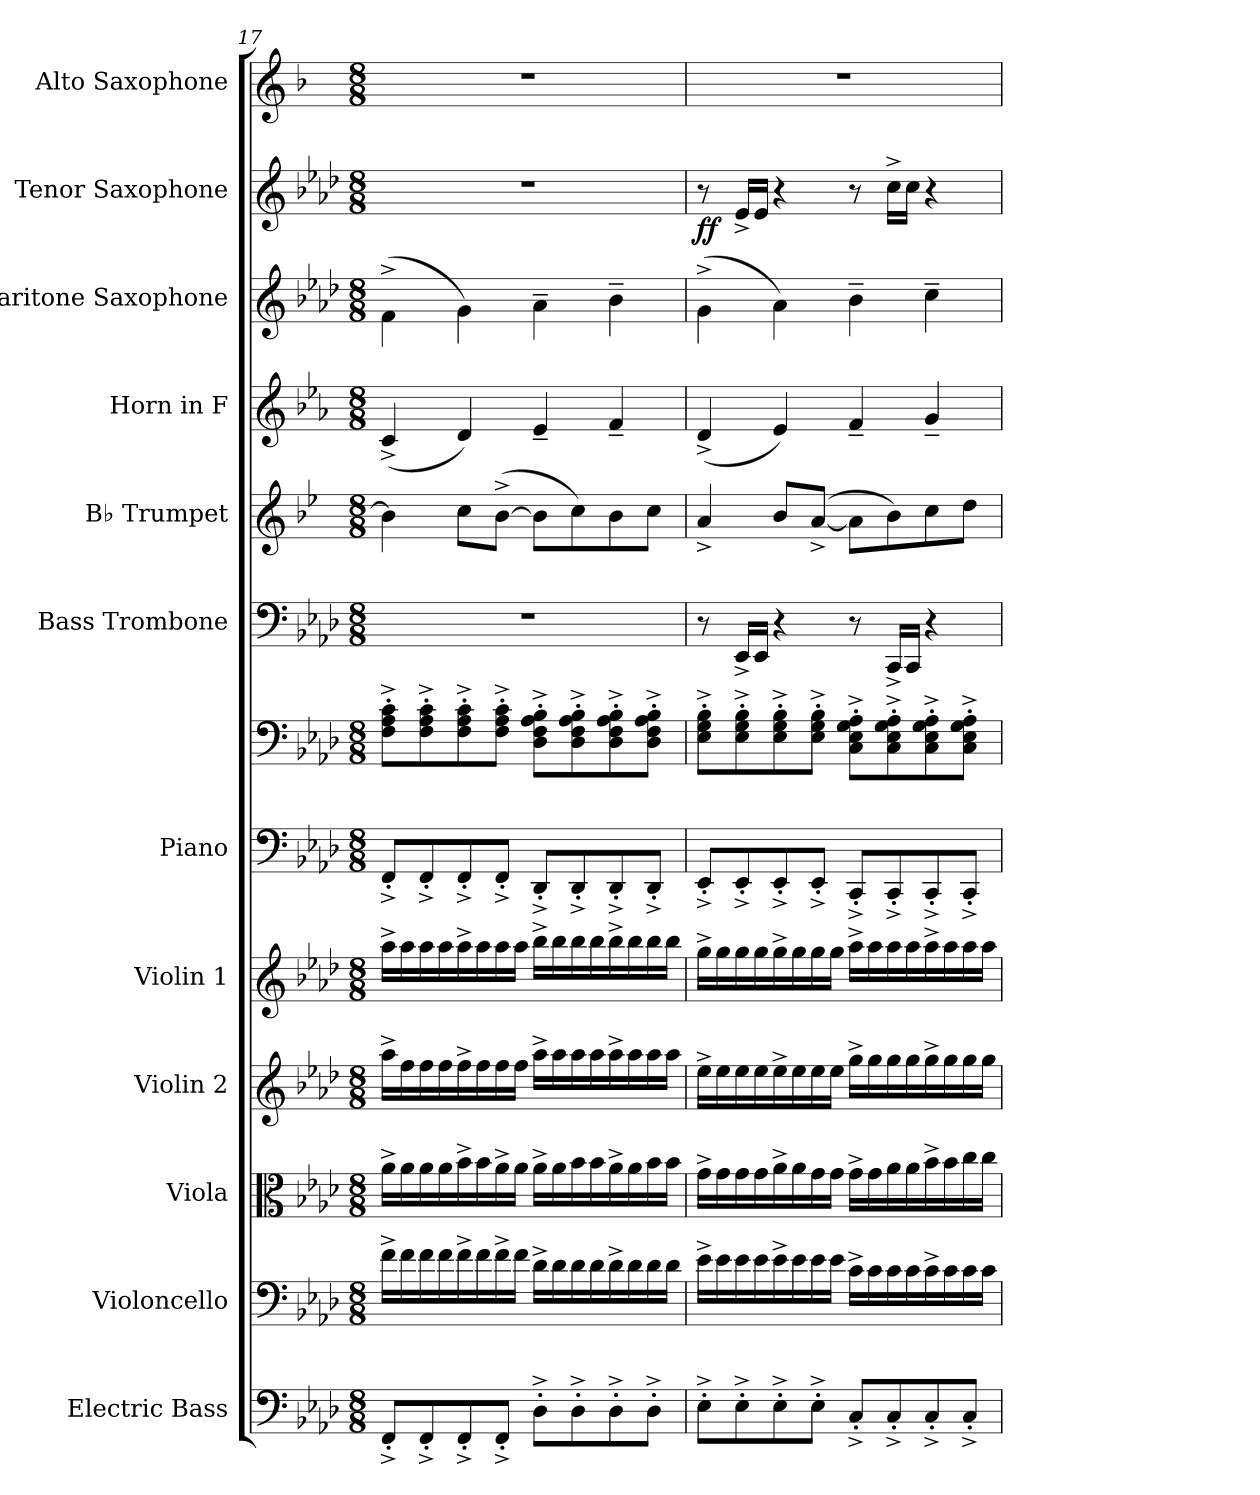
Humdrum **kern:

**kern	**kern	**kern	**kern	**kern	**kern	**kern	**kern	**kern	**kern	**kern	**kern	**dynam	**kern
*part12	*part11	*part10	*part9	*part8	*part7	*part7	*part6	*part5	*part4	*part3	*part2	*part2	*part1
*staff13	*staff12	*staff11	*staff10	*staff9	*staff8	*staff7	*staff6	*staff5	*staff4	*staff3	*staff2	*staff2	*staff1
*I"Electric Bass	*I"Violoncello	*I"Viola	*I"Violin 2	*I"Violin 1	*I"Piano	*	*I"Bass Trombone	*I"B♭ Trumpet	*I"Horn in F	*I"Baritone Saxophone	*I"Tenor Saxophone	*	*I"Alto Saxophone
*I'El. B.	*I'Vc.	*I'Vla.	*I'Vln. 2	*I'Vln. 1	*I'Pno.	*	*I'B. Tbn.	*I'B♭ Tpt.	*	*I'Bar. Sax.	*I'T. Sax.	*	*I'A. Sax.
*clefF4	*clefF4	*clefC3	*clefG2	*clefG2	*clefF4	*clefF4	*clefF4	*clefG2	*clefG2	*clefG2	*clefG2	*	*clefG2
*ITrd7c12	*	*	*	*	*	*	*	*ITrd1c2	*ITrd4c7	*ITrd12c21	*ITrd8c14	*	*ITrd5c9
*k[b-e-a-d-]	*k[b-e-a-d-]	*k[b-e-a-d-]	*k[b-e-a-d-]	*k[b-e-a-d-]	*k[b-e-a-d-]	*k[b-e-a-d-]	*k[b-e-a-d-]	*k[b-e-a-d-]	*k[b-e-a-d-]	*k[b-e-a-d-]	*k[b-e-a-d-]	*	*k[b-e-a-d-]
*M8/8	*M8/8	*M8/8	*M8/8	*M8/8	*M8/8	*M8/8	*M8/8	*M8/8	*M8/8	*M8/8	*M8/8	*	*M8/8
=17	=17	=17	=17	=17	=17	=17	=17	=17	=17	=17	=17	=17	=17
8FFF'^/L	16f^\LL	16a-^\LL	16aa-^\LL	16aa-^\LL	8FF'^/L	8F\'^ 8A-\'^ 8c\'^L	1r	4a-\]	(<4F^/	(>4F^\	1r	.	1r
.	16f\	16a-\	16ff\	16aa-\	.	.	.	.	.	.	.	.	.
8FFF'^/	16f\	16a-\	16ff\	16aa-\	8FF'^/	8F\'^ 8A-\'^ 8c\'^	.	.	.	.	.	.	.
.	16f\	16a-\	16ff\	16aa-\	.	.	.	.	.	.	.	.	.
8FFF'^/	16f^\	16b-^\	16ff^\	16aa-^\	8FF'^/	8F\'^ 8A-\'^ 8c\'^	.	8b-\L	4G/)	4G\)	.	.	.
.	16f\	16b-\	16ff\	16aa-\	.	.	.	.	.	.	.	.	.
8FFF'^/J	16f^\	16a-^\	16ff\	16aa-\	8FF'^/J	8F\'^ 8A-\'^ 8c\'^J	.	(>[8a-^\J	.	.	.	.	.
.	16f\JJ	16a-\JJ	16ff\JJ	16aa-\JJ	.	.	.	.	.	.	.	.	.
8DD-'^\L	16d-^\LL	16a-^\LL	16aa-^\LL	16bb-^\LL	8DD-'^/L	8D-\'^ 8F\'^ 8A-\'^ 8B-\'^L	.	8a-\L]	4A-~/	4A-~\	.	.	.
.	16d-\	16a-\	16aa-\	16bb-\	.	.	.	.	.	.	.	.	.
8DD-'^\	16d-\	16b-\	16aa-\	16bb-\	8DD-'^/	8D-\'^ 8F\'^ 8A-\'^ 8B-\'^	.	8b-\)	.	.	.	.	.
.	16d-\	16b-\	16aa-\	16bb-\	.	.	.	.	.	.	.	.	.
8DD-'^\	16d-^\	16a-^\	16aa-^\	16bb-^\	8DD-'^/	8D-\'^ 8F\'^ 8A-\'^ 8B-\'^	.	8a-\	4B-~/	4B-~\	.	.	.
.	16d-\	16a-\	16aa-\	16bb-\	.	.	.	.	.	.	.	.	.
8DD-'^\J	16d-\	16b-\	16aa-\	16bb-\	8DD-'^/J	8D-\'^ 8F\'^ 8A-\'^ 8B-\'^J	.	8b-\J	.	.	.	.	.
.	16d-\JJ	16b-\JJ	16aa-\JJ	16bb-\JJ	.	.	.	.	.	.	.	.	.
!!LO:PB:g=z
=18	=18	=18	=18	=18	=18	=18	=18	=18	=18	=18	=18	=18	=18
!	!	!	!	!	!	!	!	!	!	!	!	!LO:DY:b	!
8EE-'^\L	16e-^\LL	16g^\LL	16ee-^\LL	16gg^\LL	8EE-'^/L	8E-\'^ 8G\'^ 8B-\'^L	8r	4g^/	(<4G^/	(>4G^\	8r	ff	1r
.	16e-\	16g\	16ee-\	16gg\	.	.	.	.	.	.	.	.	.
8EE-'^\	16e-\	16g\	16ee-\	16gg\	8EE-'^/	8E-\'^ 8G\'^ 8B-\'^	16EE-^/LL	.	.	.	16E-^/LL	.	.
.	16e-\	16g\	16ee-\	16gg\	.	.	16EE-/JJ	.	.	.	16E-/JJ	.	.
8EE-'^\	16e-^\	16a-^\	16ee-^\	16gg^\	8EE-'^/	8E-\'^ 8G\'^ 8B-\'^	4r	8a-/L	4A-/)	4A-\)	4r	.	.
.	16e-\	16a-\	16ee-\	16gg\	.	.	.	.	.	.	.	.	.
8EE-'^\J	16e-\	16g\	16ee-\	16gg\	8EE-'^/J	8E-\'^ 8G\'^ 8B-\'^J	.	(>[8g^/J	.	.	.	.	.
.	16e-\JJ	16g\JJ	16ee-\JJ	16gg\JJ	.	.	.	.	.	.	.	.	.
8CC'^/L	16c^\LL	16g^\LL	16gg^\LL	16aa-^\LL	8CC'^/L	8C\'^ 8E-\'^ 8G\'^ 8A-\'^L	8r	8g\L]	4B-~/	4B-~\	8r	.	.
.	16c\	16g\	16gg\	16aa-\	.	.	.	.	.	.	.	.	.
8CC'^/	16c\	16a-\	16gg\	16aa-\	8CC'^/	8C\'^ 8E-\'^ 8G\'^ 8A-\'^	16CC^/LL	8a-\)	.	.	16c^\LL	.	.
.	16c\	16a-\	16gg\	16aa-\	.	.	16CC/JJ	.	.	.	16c\JJ	.	.
8CC'^/	16c^\	16b-^\	16gg^\	16aa-^\	8CC'^/	8C\'^ 8E-\'^ 8G\'^ 8A-\'^	4r	8b-\	4c~/	4c~\	4r	.	.
.	16c\	16b-\	16gg\	16aa-\	.	.	.	.	.	.	.	.	.
8CC'^/J	16c\	16cc\	16gg\	16aa-\	8CC'^/J	8C\'^ 8E-\'^ 8G\'^ 8A-\'^J	.	8cc\J	.	.	.	.	.
.	16c\JJ	16cc\JJ	16gg\JJ	16aa-\JJ	.	.	.	.	.	.	.	.	.
=	=	=	=	=	=	=	=	=	=	=	=	=	=
*-	*-	*-	*-	*-	*-	*-	*-	*-	*-	*-	*-	*-	*-
